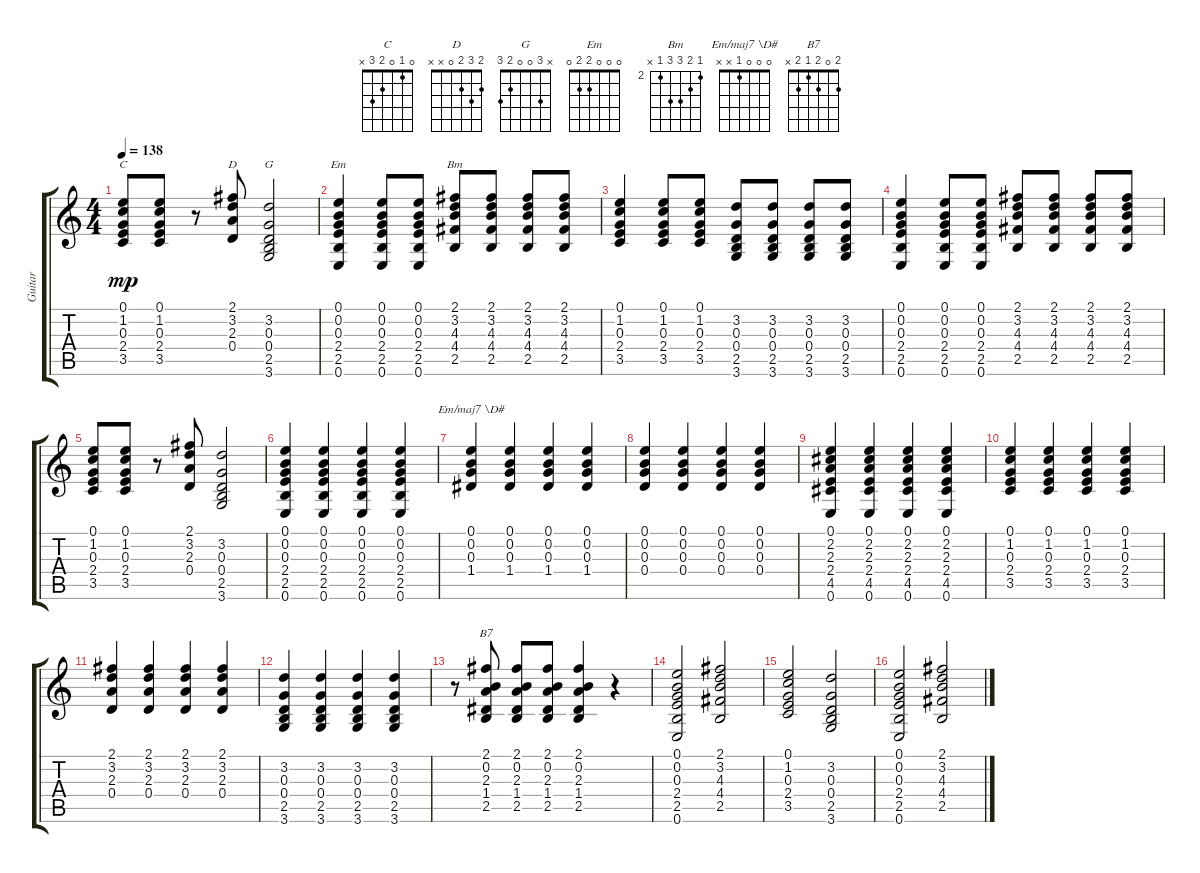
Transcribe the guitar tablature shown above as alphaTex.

\track ("Guitar" "Guitar") {instrument acousticguitarsteel}
\staff {score tabs}
\tuning (E4 B3 G3 D3 A2 E2) {hide}
\chord ("C" 0 1 0 2 3 x)
\chord ("D" 2 3 2 0 x x)
\chord ("G" x 3 0 0 2 3)
\chord ("Em" 0 0 0 2 2 0)
\chord ("Bm" 2 3 4 4 2 x) {firstfret 2}
\chord ("Em/maj7 \\D#" 0 0 0 1 x x)
\chord ("B7" 2 0 2 1 2 x)
\ts (4 4)
\tempo 138
\clef g2
\ks c
(0.1 1.2 0.3 2.4 3.5).8{ch "C" dy mp} (0.1 1.2 0.3 2.4 3.5).8 r.8 (2.1 3.2 2.3 0.4).8{ch "D"} (3.2 0.3 0.4 2.5 3.6).2{ch "G"} |
(0.1 0.2 0.3 2.4 2.5 0.6).4{ch "Em"} (0.1 0.2 0.3 2.4 2.5 0.6).8 (0.1 0.2 0.3 2.4 2.5 0.6).8 (2.1 3.2 4.3 4.4 2.5).8{ch "Bm"} (2.1 3.2 4.3 4.4 2.5).8 (2.1 3.2 4.3 4.4 2.5).8 (2.1 3.2 4.3 4.4 2.5).8 |
(0.1 1.2 0.3 2.4 3.5).4 (0.1 1.2 0.3 2.4 3.5).8 (0.1 1.2 0.3 2.4 3.5).8 (3.2 0.3 0.4 2.5 3.6).8 (3.2 0.3 0.4 2.5 3.6).8 (3.2 0.3 0.4 2.5 3.6).8 (3.2 0.3 0.4 2.5 3.6).8 |
(0.1 0.2 0.3 2.4 2.5 0.6).4 (0.1 0.2 0.3 2.4 2.5 0.6).8 (0.1 0.2 0.3 2.4 2.5 0.6).8 (2.1 3.2 4.3 4.4 2.5).8 (2.1 3.2 4.3 4.4 2.5).8 (2.1 3.2 4.3 4.4 2.5).8 (2.1 3.2 4.3 4.4 2.5).8 |
(0.1 1.2 0.3 2.4 3.5).8 (0.1 1.2 0.3 2.4 3.5).8 r.8 (2.1 3.2 2.3 0.4).8 (3.2 0.3 0.4 2.5 3.6).2 |
(0.1 0.2 0.3 2.4 2.5 0.6).4 (0.1 0.2 0.3 2.4 2.5 0.6).4 (0.1 0.2 0.3 2.4 2.5 0.6).4 (0.1 0.2 0.3 2.4 2.5 0.6).4 |
(0.1 0.2 0.3 1.4).4{ch "Em/maj7 \\D#"} (0.1 0.2 0.3 1.4).4 (0.1 0.2 0.3 1.4).4 (0.1 0.2 0.3 1.4).4 |
(0.1 0.2 0.3 0.4).4 (0.1 0.2 0.3 0.4).4 (0.1 0.2 0.3 0.4).4 (0.1 0.2 0.3 0.4).4 |
(0.1 2.2 2.3 2.4 4.5 0.6).4 (0.1 2.2 2.3 2.4 4.5 0.6).4 (0.1 2.2 2.3 2.4 4.5 0.6).4 (0.1 2.2 2.3 2.4 4.5 0.6).4 |
(0.1 1.2 0.3 2.4 3.5).4 (0.1 1.2 0.3 2.4 3.5).4 (0.1 1.2 0.3 2.4 3.5).4 (0.1 1.2 0.3 2.4 3.5).4 |
(2.1 3.2 2.3 0.4).4 (2.1 3.2 2.3 0.4).4 (2.1 3.2 2.3 0.4).4 (2.1 3.2 2.3 0.4).4 |
(3.2 0.3 0.4 2.5 3.6).4 (3.2 0.3 0.4 2.5 3.6).4 (3.2 0.3 0.4 2.5 3.6).4 (3.2 0.3 0.4 2.5 3.6).4 |
r.8 (2.1 0.2 2.3 1.4 2.5).8{ch "B7"} (2.1 0.2 2.3 1.4 2.5).8 (2.1 0.2 2.3 1.4 2.5).8 (2.1 0.2 2.3 1.4 2.5).4 r.4 |
(0.1 0.2 0.3 2.4 2.5 0.6).2 (2.1 3.2 4.3 4.4 2.5).2 |
(0.1 1.2 0.3 2.4 3.5).2 (3.2 0.3 0.4 2.5 3.6).2 |
(0.1 0.2 0.3 2.4 2.5 0.6).2 (2.1 3.2 4.3 4.4 2.5).2
